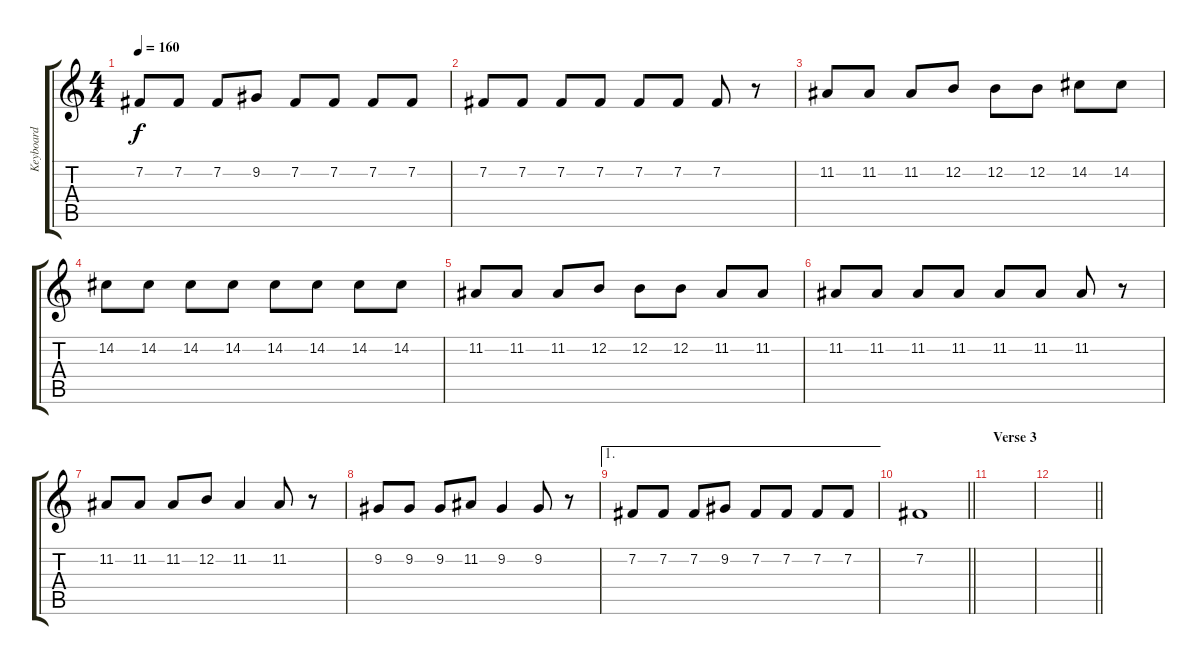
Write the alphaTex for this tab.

\track ("Keyboard" "Keyboard") {instrument lead2sawtooth}
\staff {score tabs}
\tuning (E4 B3 G3 D3 A2 E2) {hide}
\ts (4 4)
\tempo 160
\clef g2
\ks c
7.2.8{dy f} 7.2.8 7.2.8 9.2.8 7.2.8 7.2.8 7.2.8 7.2.8 |
7.2.8 7.2.8 7.2.8 7.2.8 7.2.8 7.2.8 7.2.8 r.8 |
11.2.8 11.2.8 11.2.8 12.2.8 12.2.8 12.2.8 14.2.8 14.2.8 |
14.2.8 14.2.8 14.2.8 14.2.8 14.2.8 14.2.8 14.2.8 14.2.8 |
11.2.8 11.2.8 11.2.8 12.2.8 12.2.8 12.2.8 11.2.8 11.2.8 |
11.2.8 11.2.8 11.2.8 11.2.8 11.2.8 11.2.8 11.2.8 r.8 |
11.2.8 11.2.8 11.2.8 12.2.8 11.2.4 11.2.8 r.8 |
9.2.8 9.2.8 9.2.8 11.2.8 9.2.4 9.2.8 r.8 |
\ae 1
7.2.8 7.2.8 7.2.8 9.2.8 7.2.8 7.2.8 7.2.8 7.2.8 |
\barLineRight lightlight
7.2.1 |
\section ("" "Verse 3")
|
\barLineRight lightlight
